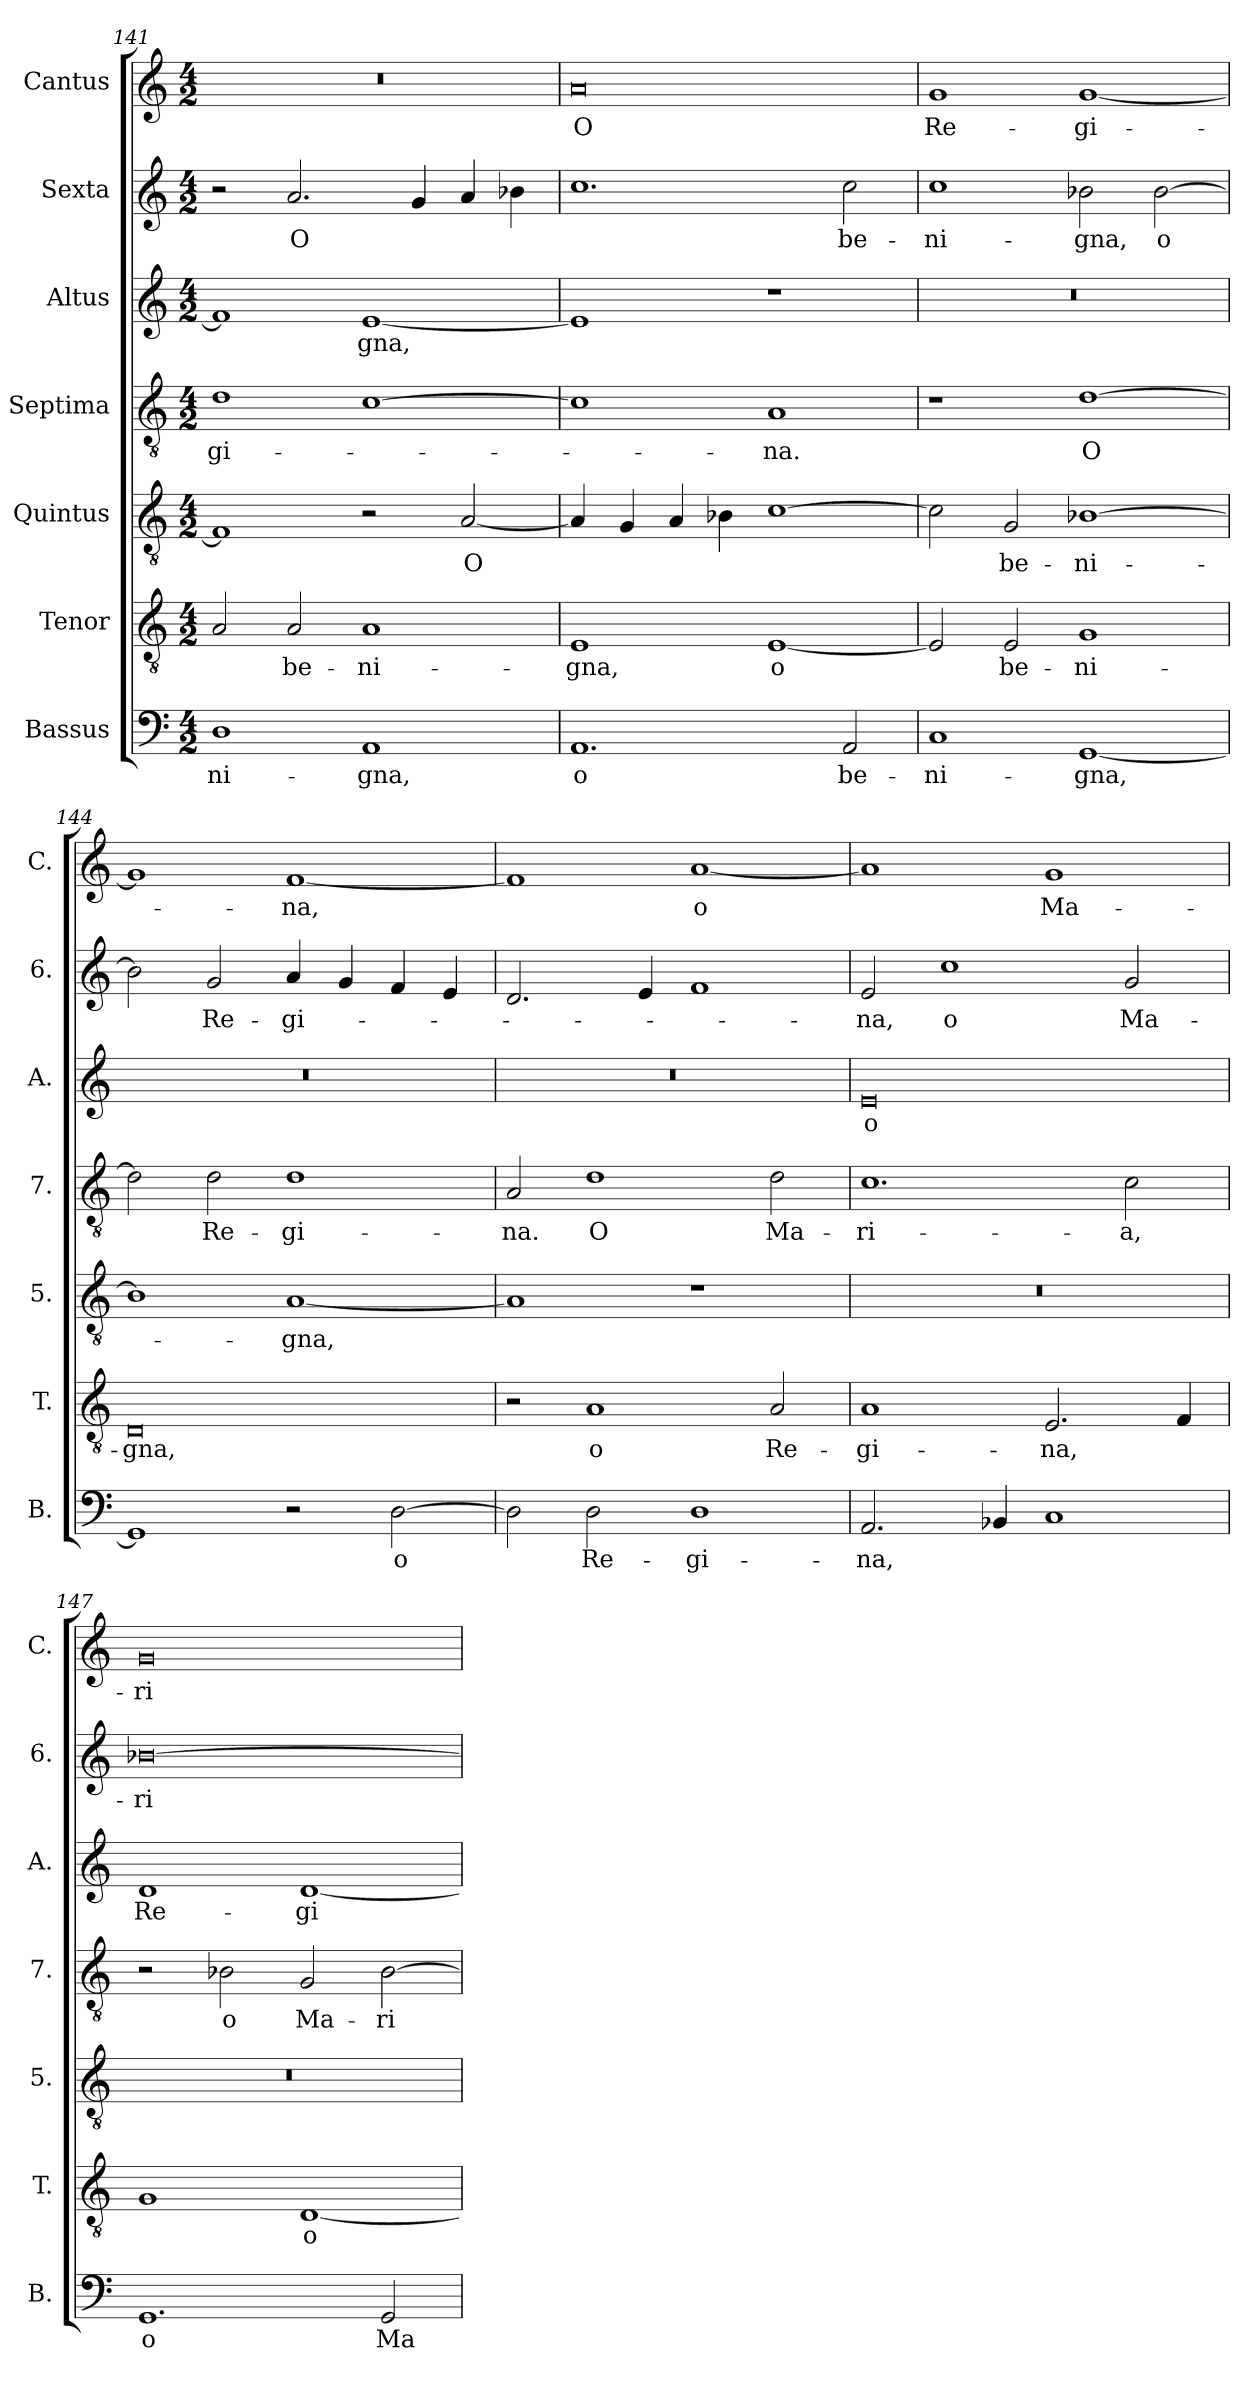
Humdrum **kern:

**kern	**text	**kern	**text	**kern	**text	**kern	**text	**kern	**text	**kern	**text	**kern	**text
*part7	*part7	*part6	*part6	*part5	*part5	*part4	*part4	*part3	*part3	*part2	*part2	*part1	*part1
*staff7	*staff7	*staff6	*staff6	*staff5	*staff5	*staff4	*staff4	*staff3	*staff3	*staff2	*staff2	*staff1	*staff1
*I"Bassus	*	*I"Tenor	*	*I"Quintus	*	*I"Septima	*	*I"Altus	*	*I"Sexta	*	*I"Cantus	*
*I'B.	*	*I'T.	*	*I'5.	*	*I'7.	*	*I'A.	*	*I'6.	*	*I'C.	*
*clefF4	*	*clefGv2	*	*clefGv2	*	*clefGv2	*	*clefG2	*	*clefG2	*	*clefG2	*
*k[]	*	*k[]	*	*k[]	*	*k[]	*	*k[]	*	*k[]	*	*k[]	*
*M4/2	*	*M4/2	*	*M4/2	*	*M4/2	*	*M4/2	*	*M4/2	*	*M4/2	*
=141	=141	=141	=141	=141	=141	=141	=141	=141	=141	=141	=141	=141	=141
1D	-ni-	2A/	.	1F]	.	1d	-gi-	1f]	.	2r	.	0r	.
.	.	2A/	be-	.	.	.	.	.	.	2.a/	O	.	.
1AA	-gna,	1A	-ni-	2r	.	[1c	.	[1e	-gna,	.	.	.	.
.	.	.	.	.	.	.	.	.	.	4g/	.	.	.
.	.	.	.	[2A/	O	.	.	.	.	4a/	.	.	.
.	.	.	.	.	.	.	.	.	.	4b-X\	.	.	.
=142	=142	=142	=142	=142	=142	=142	=142	=142	=142	=142	=142	=142	=142
1.AA	o	1E	-gna,	4A/]	.	1c]	.	1e]	.	1.cc	.	0a	O
.	.	.	.	4G/	.	.	.	.	.	.	.	.	.
.	.	.	.	4A/	.	.	.	.	.	.	.	.	.
.	.	.	.	4B-X\	.	.	.	.	.	.	.	.	.
.	.	[1E	o	[1c	.	1A	-na.	1r	.	.	.	.	.
2AA/	be-	.	.	.	.	.	.	.	.	2cc\	be-	.	.
=143	=143	=143	=143	=143	=143	=143	=143	=143	=143	=143	=143	=143	=143
1C	-ni-	2E/]	.	2c\]	.	1r	.	0r	.	1cc	-ni-	1g	Re-
.	.	2E/	be-	2G/	be-	.	.	.	.	.	.	.	.
[1GG	-gna,	1G	-ni-	[1B-X	-ni-	[1d	O	.	.	2b-X\	-gna,	[1g	-gi-
.	.	.	.	.	.	.	.	.	.	[2b-\	o	.	.
!!LO:LB:g=z
=144	=144	=144	=144	=144	=144	=144	=144	=144	=144	=144	=144	=144	=144
1GG]	.	0D	-gna,	1B-]	.	2d\]	.	0r	.	2b-\]	.	1g]	.
.	.	.	.	.	.	2d\	Re-	.	.	2g/	Re-	.	.
2r	.	.	.	[1A	-gna,	1d	-gi-	.	.	4a/	-gi-	[1f	-na,
.	.	.	.	.	.	.	.	.	.	4g/	.	.	.
[2D\	o	.	.	.	.	.	.	.	.	4f/	.	.	.
.	.	.	.	.	.	.	.	.	.	4e/	.	.	.
=145	=145	=145	=145	=145	=145	=145	=145	=145	=145	=145	=145	=145	=145
2D\]	.	2r	.	1A]	.	2A/	-na.	0r	.	2.d/	.	1f]	.
2D\	Re-	1A	o	.	.	1d	O	.	.	.	.	.	.
.	.	.	.	.	.	.	.	.	.	4e/	.	.	.
1D	-gi-	.	.	1r	.	.	.	.	.	1f	.	[1a	o
.	.	2A/	Re-	.	.	2d\	Ma-	.	.	.	.	.	.
=146	=146	=146	=146	=146	=146	=146	=146	=146	=146	=146	=146	=146	=146
2.AA/	-na,	1A	-gi-	0r	.	1.c	-ri-	0e	o	2e/	-na,	1a]	.
.	.	.	.	.	.	.	.	.	.	1cc	o	.	.
4BB-X/	.	.	.	.	.	.	.	.	.	.	.	.	.
1C	.	2.E/	-na,	.	.	.	.	.	.	.	.	1g	Ma-
.	.	.	.	.	.	2c\	-a,	.	.	2g/	Ma-	.	.
.	.	4F/	.	.	.	.	.	.	.	.	.	.	.
=147	=147	=147	=147	=147	=147	=147	=147	=147	=147	=147	=147	=147	=147
1.GG	o	1G	.	0r	.	2r	.	1d	Re-	[0b-X	-ri-	0g	-ri-
.	.	.	.	.	.	2B-X\	o	.	.	.	.	.	.
.	.	[1D	o	.	.	2G/	Ma-	[1d	-gi-	.	.	.	.
2GG/	Ma-	.	.	.	.	[2B-\	-ri-	.	.	.	.	.	.
=	=	=	=	=	=	=	=	=	=	=	=	=	=
*-	*-	*-	*-	*-	*-	*-	*-	*-	*-	*-	*-	*-	*-
